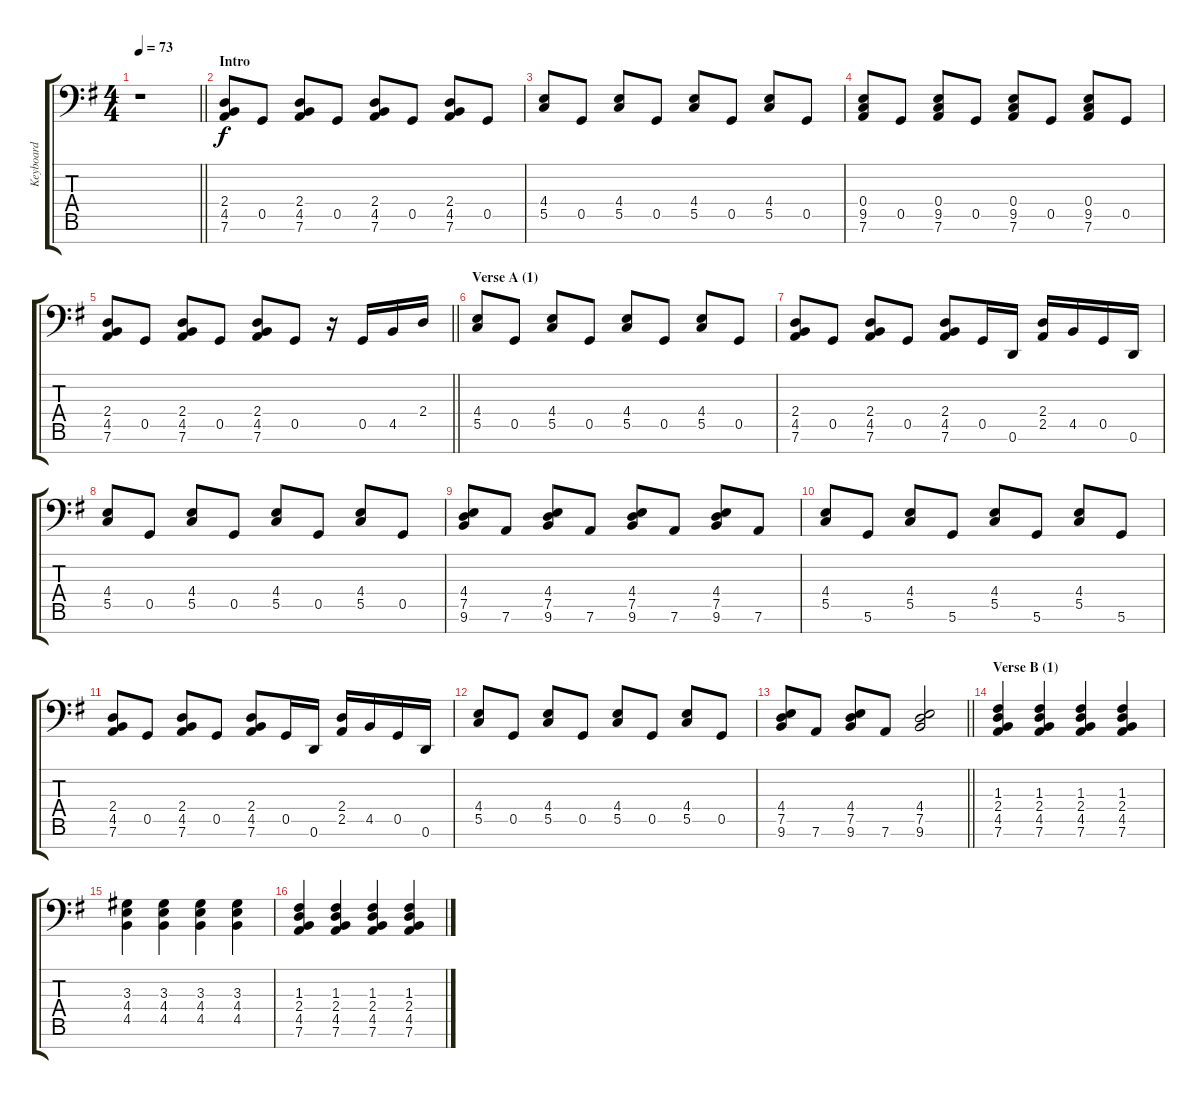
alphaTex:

\track ("Keyboard" "Keyboard") {instrument brightacousticpiano}
\staff {score tabs}
\tuning (D4 A3 F3 C3 G2 D2 A1) {hide}
\ts (4 4)
\tempo 73
\clef f4
\barLineRight lightlight
\ks g
r.1{dy f instrument brightacousticpiano} |
\section ("" "Intro")
(2.4 4.5 7.6).8 0.5.8 (2.4 4.5 7.6).8 0.5.8 (2.4 4.5 7.6).8 0.5.8 (2.4 4.5 7.6).8 0.5.8 |
(4.4 5.5).8 0.5.8 (4.4 5.5).8 0.5.8 (4.4 5.5).8 0.5.8 (4.4 5.5).8 0.5.8 |
(0.4 9.5 7.6).8 0.5.8 (0.4 9.5 7.6).8 0.5.8 (0.4 9.5 7.6).8 0.5.8 (0.4 9.5 7.6).8 0.5.8 |
\barLineRight lightlight
(2.4 4.5 7.6).8 0.5.8 (2.4 4.5 7.6).8 0.5.8 (2.4 4.5 7.6).8 0.5.8 r.16 0.5.16 4.5.16 2.4.16 |
\section ("" "Verse A (1)")
(4.4 5.5).8 0.5.8 (4.4 5.5).8 0.5.8 (4.4 5.5).8 0.5.8 (4.4 5.5).8 0.5.8 |
(2.4 4.5 7.6).8 0.5.8 (2.4 4.5 7.6).8 0.5.8 (2.4 4.5 7.6).8 0.5.16 0.6.16 (2.4 2.5).16 4.5.16 0.5.16 0.6.16 |
(4.4 5.5).8 0.5.8 (4.4 5.5).8 0.5.8 (4.4 5.5).8 0.5.8 (4.4 5.5).8 0.5.8 |
(4.4 7.5 9.6).8 7.6.8 (4.4 7.5 9.6).8 7.6.8 (4.4 7.5 9.6).8 7.6.8 (4.4 7.5 9.6).8 7.6.8 |
(4.4 5.5).8 5.6.8 (4.4 5.5).8 5.6.8 (4.4 5.5).8 5.6.8 (4.4 5.5).8 5.6.8 |
(2.4 4.5 7.6).8 0.5.8 (2.4 4.5 7.6).8 0.5.8 (2.4 4.5 7.6).8 0.5.16 0.6.16 (2.4 2.5).16 4.5.16 0.5.16 0.6.16 |
(4.4 5.5).8 0.5.8 (4.4 5.5).8 0.5.8 (4.4 5.5).8 0.5.8 (4.4 5.5).8 0.5.8 |
\barLineRight lightlight
(4.4 7.5 9.6).8 7.6.8 (4.4 7.5 9.6).8 7.6.8 (4.4 7.5 9.6).2 |
\section ("" "Verse B (1)")
(1.3 2.4 4.5 7.6).4 (1.3 2.4 4.5 7.6).4 (1.3 2.4 4.5 7.6).4 (1.3 2.4 4.5 7.6).4 |
(3.3 4.4 4.5).4 (3.3 4.4 4.5).4 (3.3 4.4 4.5).4 (3.3 4.4 4.5).4 |
(1.3 2.4 4.5 7.6).4 (1.3 2.4 4.5 7.6).4 (1.3 2.4 4.5 7.6).4 (1.3 2.4 4.5 7.6).4
